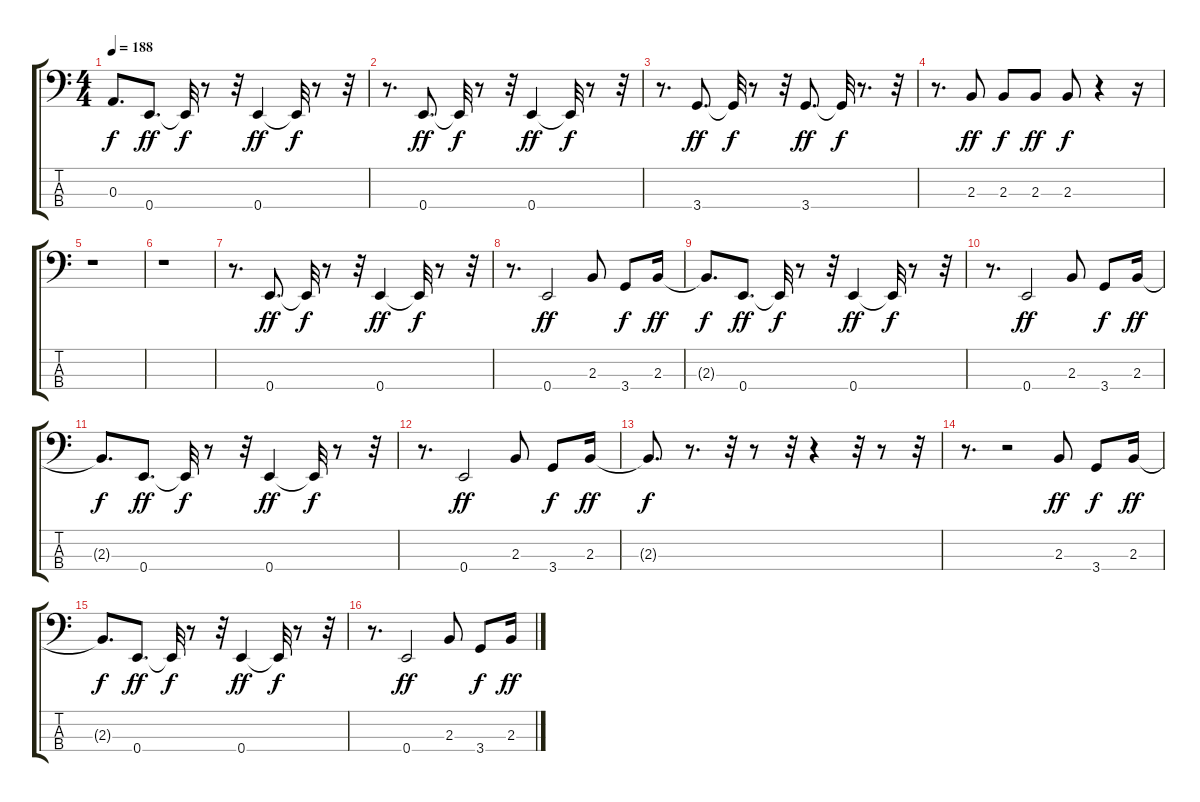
\track "" {instrument synthbass1}
\staff {score tabs}
\tuning (G2 D2 A1 E1) {hide}
\ts (4 4)
\tempo 188
\clef f4
\ks c
0.3{t}.8{d dy f} 0.4.8{d dy ff} 0.4{t}.32{dy f} r.8 r.32 0.4.4{dy ff} 0.4{t}.32{dy f} r.8 r.32 |
r.8{d} 0.4.8{d dy ff} 0.4{t}.32{dy f} r.8 r.32 0.4.4{dy ff} 0.4{t}.32{dy f} r.8 r.32 |
r.8{d} 3.4.8{d dy ff} 3.4{t}.32{dy f} r.8 r.32 3.4.8{d dy ff} 3.4{t}.32{dy f} r.8{d} r.32 |
r.8{d} 2.3.8{dy ff} 2.3.8{dy f} 2.3.8{dy ff} 2.3.8{dy f} r.4 r.16 |
r.1 |
r.1 |
r.8{d} 0.4.8{d dy ff} 0.4{t}.32{dy f} r.8 r.32 0.4.4{dy ff} 0.4{t}.32{dy f} r.8 r.32 |
r.8{d} 0.4.2{dy ff} 2.3.8 3.4.8{dy f} 2.3.16{dy ff} |
2.3{t}.8{d dy f} 0.4.8{d dy ff} 0.4{t}.32{dy f} r.8 r.32 0.4.4{dy ff} 0.4{t}.32{dy f} r.8 r.32 |
r.8{d} 0.4.2{dy ff} 2.3.8 3.4.8{dy f} 2.3.16{dy ff} |
2.3{t}.8{d dy f} 0.4.8{d dy ff} 0.4{t}.32{dy f} r.8 r.32 0.4.4{dy ff} 0.4{t}.32{dy f} r.8 r.32 |
r.8{d} 0.4.2{dy ff} 2.3.8 3.4.8{dy f} 2.3.16{dy ff} |
2.3{t}.8{d dy f} r.8{d} r.32 r.8 r.32 r.4 r.32 r.8 r.32 |
r.8{d} r.2 2.3.8{dy ff} 3.4.8{dy f} 2.3.16{dy ff} |
2.3{t}.8{d dy f} 0.4.8{d dy ff} 0.4{t}.32{dy f} r.8 r.32 0.4.4{dy ff} 0.4{t}.32{dy f} r.8 r.32 |
r.8{d} 0.4.2{dy ff} 2.3.8 3.4.8{dy f} 2.3.16{dy ff}
